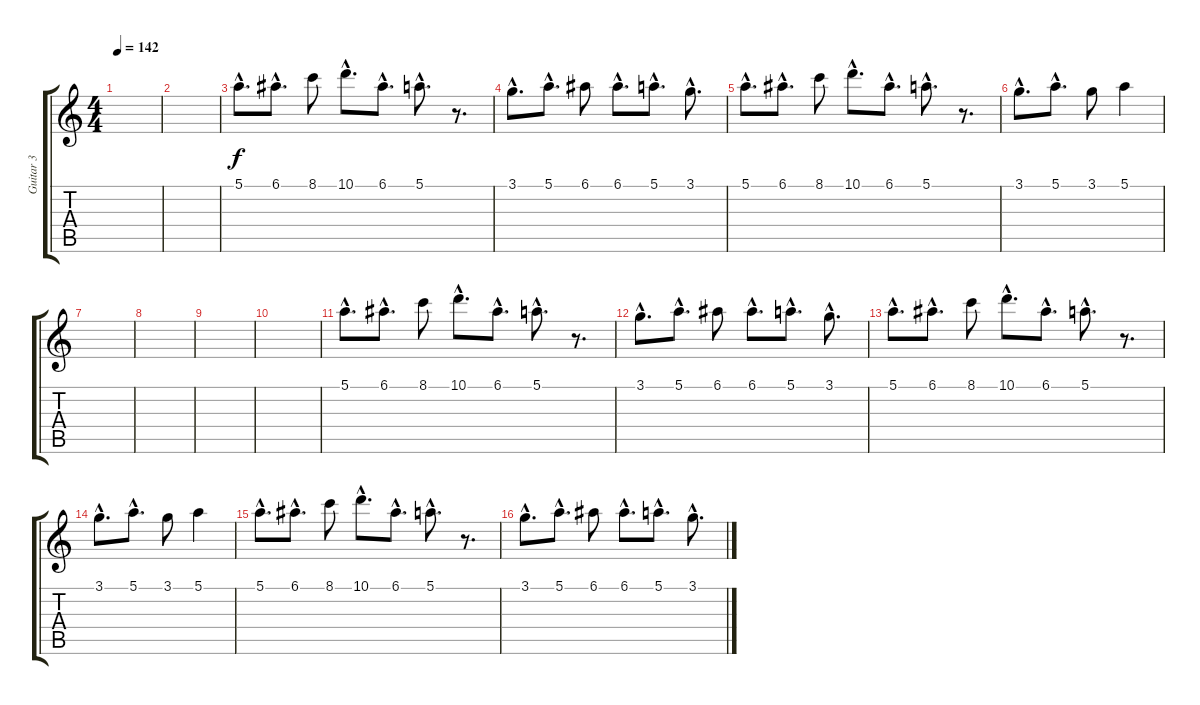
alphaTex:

\track ("Guitar 3" "Guitar 3") {instrument distortionguitar}
\staff {score tabs}
\tuning (E4 B3 G3 D3 A2 E2) {hide}
\ts (4 4)
\tempo 142
\clef g2
\ks c
|
|
5.1{hac}.8{d} 6.1{hac}.8{d} 8.1.8 10.1{hac}.8{d} 6.1{hac}.8{d} 5.1{hac}.8{d} r.8{d} |
3.1{hac}.8{d} 5.1{hac}.8{d} 6.1.8 6.1{hac}.8{d} 5.1{hac}.8{d} 3.1{hac}.8{d} |
5.1{hac}.8{d} 6.1{hac}.8{d} 8.1.8 10.1{hac}.8{d} 6.1{hac}.8{d} 5.1{hac}.8{d} r.8{d} |
3.1{hac}.8{d} 5.1{hac}.8{d} 3.1.8 5.1.4 |
|
|
|
|
5.1{hac}.8{d} 6.1{hac}.8{d} 8.1.8 10.1{hac}.8{d} 6.1{hac}.8{d} 5.1{hac}.8{d} r.8{d} |
3.1{hac}.8{d} 5.1{hac}.8{d} 6.1.8 6.1{hac}.8{d} 5.1{hac}.8{d} 3.1{hac}.8{d} |
5.1{hac}.8{d} 6.1{hac}.8{d} 8.1.8 10.1{hac}.8{d} 6.1{hac}.8{d} 5.1{hac}.8{d} r.8{d} |
3.1{hac}.8{d} 5.1{hac}.8{d} 3.1.8 5.1.4 |
5.1{hac}.8{d} 6.1{hac}.8{d} 8.1.8 10.1{hac}.8{d} 6.1{hac}.8{d} 5.1{hac}.8{d} r.8{d} |
3.1{hac}.8{d} 5.1{hac}.8{d} 6.1.8 6.1{hac}.8{d} 5.1{hac}.8{d} 3.1{hac}.8{d}
